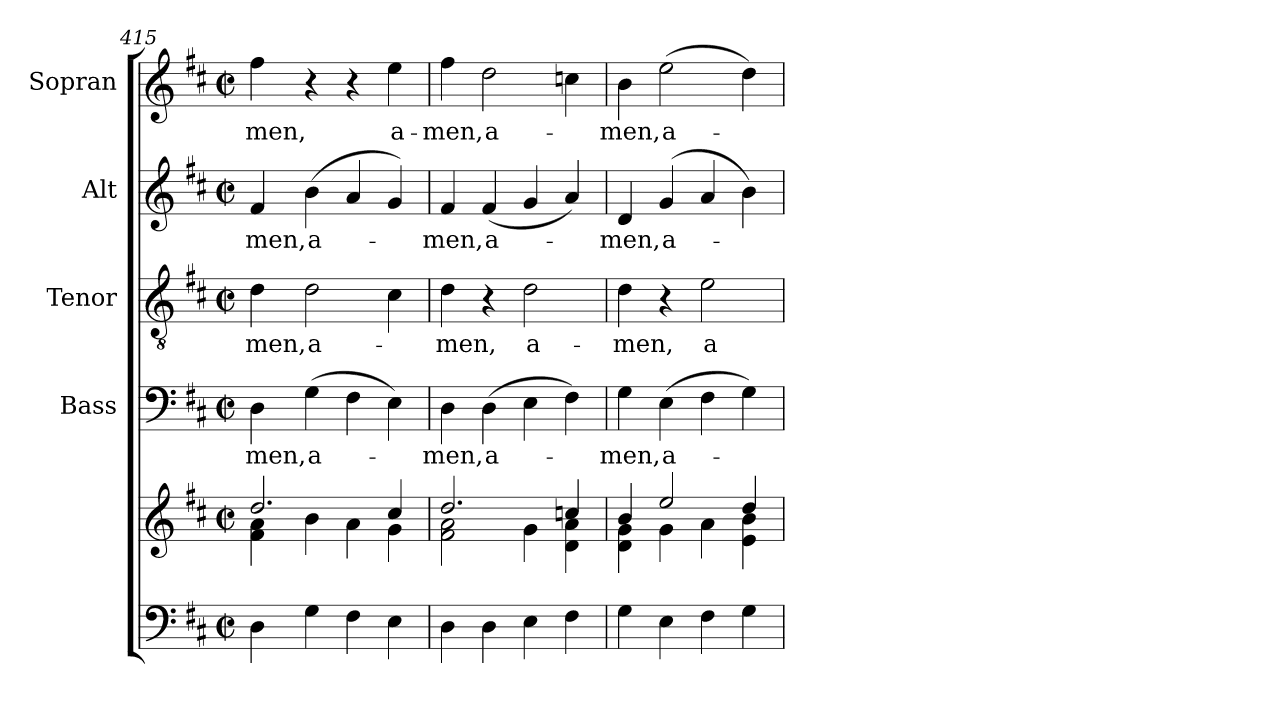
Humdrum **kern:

**kern	**kern	**kern	**text	**kern	**text	**kern	**text	**kern	**text
*part5	*part5	*part4	*part4	*part3	*part3	*part2	*part2	*part1	*part1
*staff6	*staff5	*staff4	*staff4	*staff3	*staff3	*staff2	*staff2	*staff1	*staff1
*	*	*I"Bass	*	*I"Tenor	*	*I"Alt	*	*I"Sopran	*
*	*	*I'B.	*	*I'T.	*	*I'A.	*	*I'S.	*
*clefF4	*clefG2	*clefF4	*	*clefGv2	*	*clefG2	*	*clefG2	*
*k[f#c#]	*k[f#c#]	*k[f#c#]	*	*k[f#c#]	*	*k[f#c#]	*	*k[f#c#]	*
*D:	*D:	*D:	*	*D:	*	*D:	*	*D:	*
*M2/2	*M2/2	*M2/2	*	*M2/2	*	*M2/2	*	*M2/2	*
*met(c|)	*met(c|)	*met(c|)	*	*met(c|)	*	*met(c|)	*	*met(c|)	*
=415	=415	=415	=415	=415	=415	=415	=415	=415	=415
*	*^	*	*	*	*	*	*	*	*
!	!	!	!	!LO:LY:b	!	!LO:LY:b	!	!LO:LY:b	!	!LO:LY:b
4D\	2.dd/	4f#\ 4a\	4D\	-men,	4d\	-men,	4f#/	-men,	4ff#\	-men,
!	!	!	!	!LO:LY:b	!	!LO:LY:b	!	!LO:LY:b	!	!
4G\	.	4b\	(>4G\	a-	2d\	a-	(>4b\	a-	4r	.
4F#\	.	4a\	4F#\	.	.	.	4a/	.	4r	.
!	!	!	!	!	!	!	!	!	!	!LO:LY:b
4E\	4cc#/	4g\	4E\)	.	4c#\	.	4g/)	.	4ee\	a-
=416	=416	=416	=416	=416	=416	=416	=416	=416	=416	=416
!	!	!	!	!LO:LY:b	!	!LO:LY:b	!	!LO:LY:b	!	!LO:LY:b
4D\	2.dd/	2f#\ 2a\	4D\	-men,	4d\	-men,	4f#/	-men,	4ff#\	-men,
!	!	!	!	!LO:LY:b	!	!	!	!LO:LY:b	!	!LO:LY:b
4D\	.	.	(>4D\	a-	4r	.	(<4f#/	a-	2dd\	a-
!	!	!	!	!	!	!LO:LY:b	!	!	!	!
4E\	.	4g\	4E\	.	2d\	a-	4g/	.	.	.
4F#\	4ccn/	4d\ 4a\	4F#\)	.	.	.	4a/)	.	4ccn\	.
=417	=417	=417	=417	=417	=417	=417	=417	=417	=417	=417
!	!	!	!	!LO:LY:b	!	!LO:LY:b	!	!LO:LY:b	!	!LO:LY:b
4G\	4b/	4d\ 4g\	4G\	-men,	4d\	-men,	4d/	-men,	4b\	-men,
!	!	!	!	!LO:LY:b	!	!	!	!LO:LY:b	!	!LO:LY:b
4E\	2ee/	4g\	(>4E\	a-	4r	.	(4g/	a-	(>2ee\	a-
!	!	!	!	!	!	!LO:LY:b	!	!	!	!
4F#\	.	4a\	4F#\	.	2e\	a-	4a/	.	.	.
4G\	4dd/	4e\ 4b\	4G\)	.	.	.	4b\)	.	4dd\)	.
*	*v	*v	*	*	*	*	*	*	*	*
=	=	=	=	=	=	=	=	=	=
*-	*-	*-	*-	*-	*-	*-	*-	*-	*-
